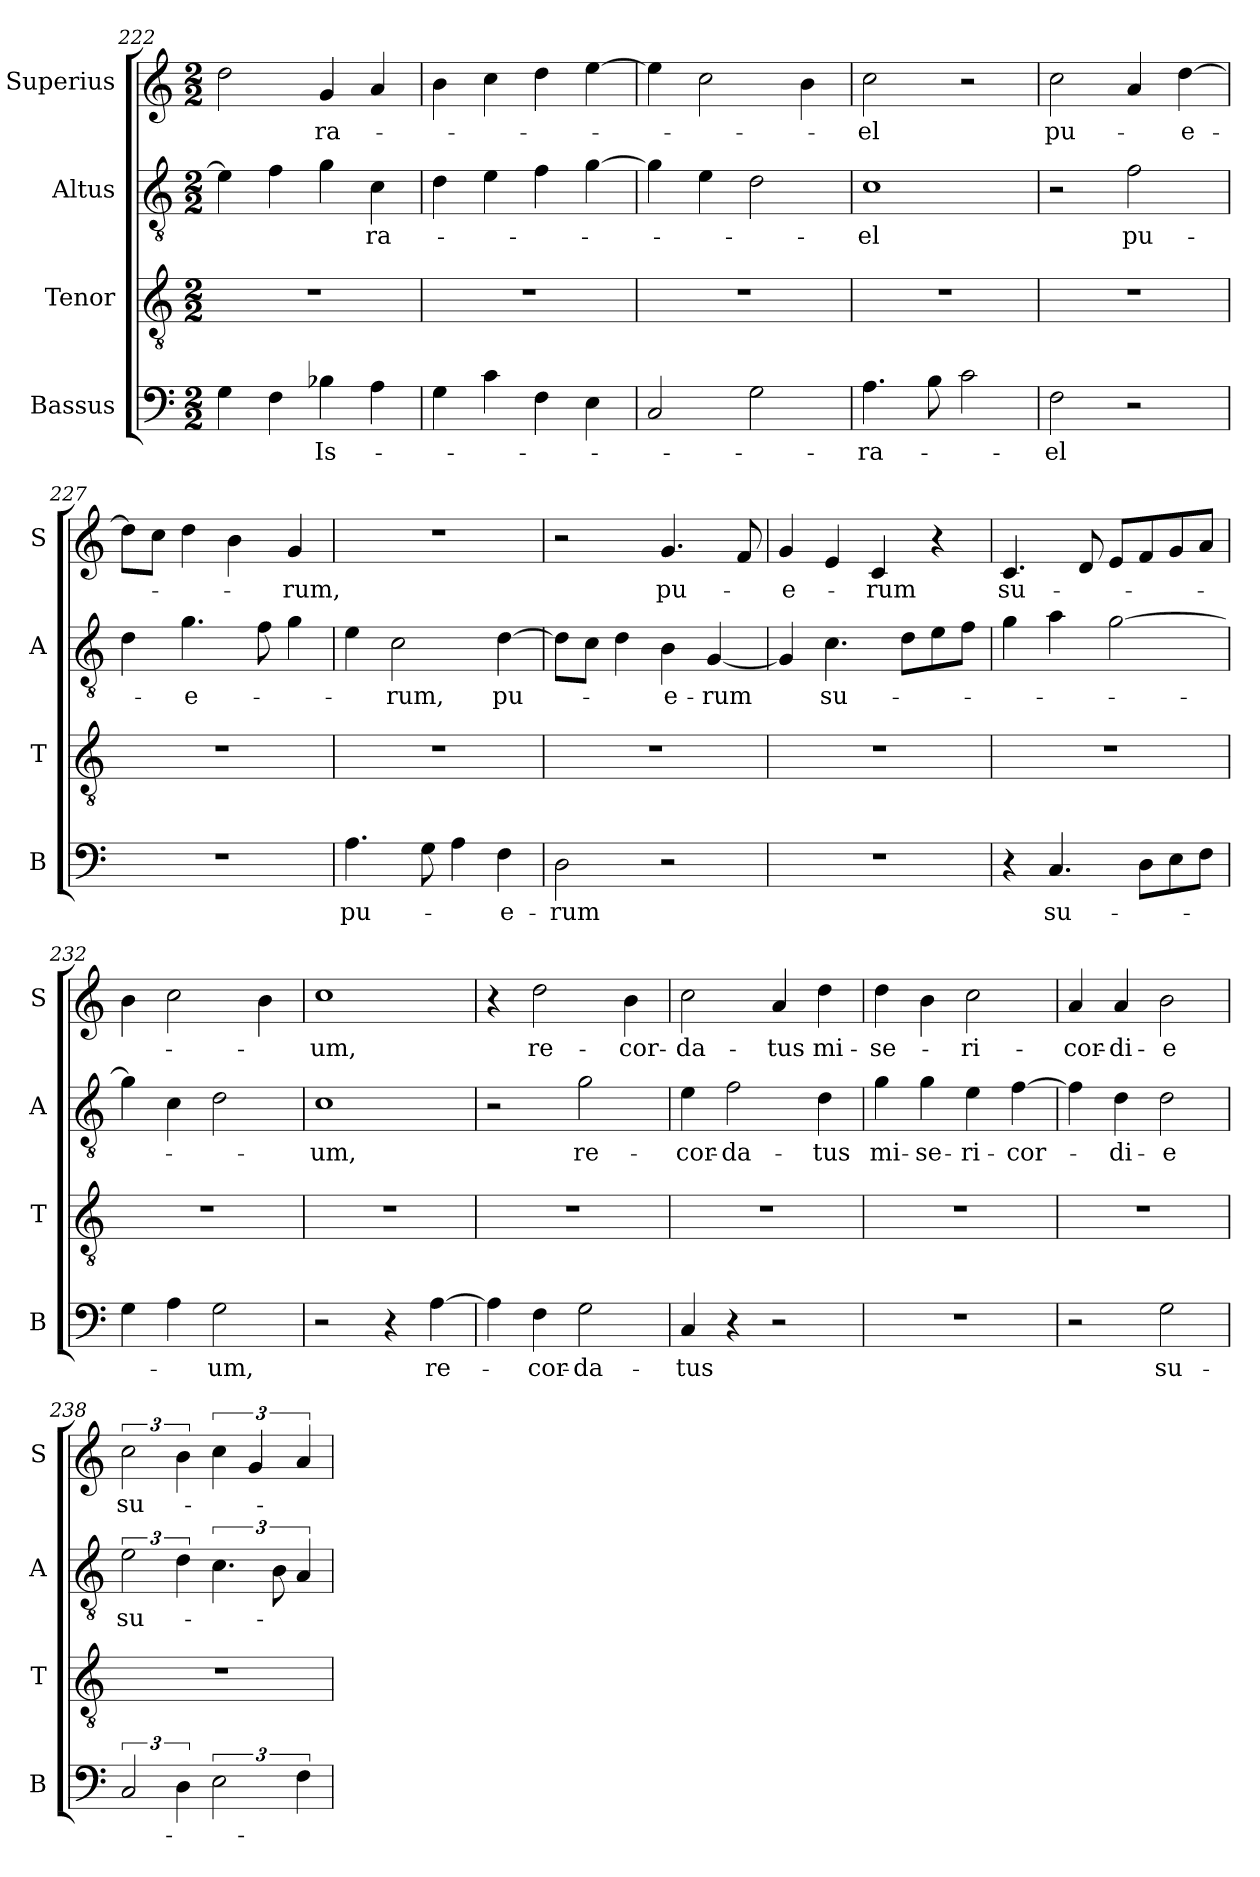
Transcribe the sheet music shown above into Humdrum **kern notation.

**kern	**text	**kern	**kern	**text	**kern	**text
*part4	*part4	*part3	*part2	*part2	*part1	*part1
*staff4	*staff4	*staff3	*staff2	*staff2	*staff1	*staff1
*I"Bassus	*	*I"Tenor	*I"Altus	*	*I"Superius	*
*I'B	*	*I'T	*I'A	*	*I'S	*
*clefF4	*	*clefGv2	*clefGv2	*	*clefG2	*
*k[]	*	*k[]	*k[]	*	*k[]	*
*M2/2	*	*M2/2	*M2/2	*	*M2/2	*
=222	=222	=222	=222	=222	=222	=222
4G	.	1r	4e]	.	2dd	.
4F	.	.	4f	.	.	.
4B-X	Is-	.	4g	.	4g	-ra-
4A	.	.	4c	-ra-	4a	.
=223	=223	=223	=223	=223	=223	=223
4G	.	1r	4d	.	4b	.
4c	.	.	4e	.	4cc	.
4F	.	.	4f	.	4dd	.
4E	.	.	[4g	.	[4ee	.
=224	=224	=224	=224	=224	=224	=224
2C	.	1r	4g]	.	4ee]	.
.	.	.	4e	.	2cc	.
2G	.	.	2d	.	.	.
.	.	.	.	.	4b	.
=225	=225	=225	=225	=225	=225	=225
4.A	-ra-	1r	1c	-el	2cc	-el
8B	.	.	.	.	.	.
2c	.	.	.	.	2r	.
=226	=226	=226	=226	=226	=226	=226
2F	-el	1r	2r	.	2cc	pu-
2r	.	.	2f	pu-	4a	.
.	.	.	.	.	[4dd	-e-
=227	=227	=227	=227	=227	=227	=227
1r	.	1r	4d	.	8ddL]	.
.	.	.	.	.	8ccJ	.
.	.	.	4.g	-e-	4dd	.
.	.	.	.	.	4b	.
.	.	.	8f	.	.	.
.	.	.	4g	.	4g	-rum,
=228	=228	=228	=228	=228	=228	=228
4.A	pu-	1r	4e	.	1r	.
.	.	.	2c	-rum,	.	.
8G	.	.	.	.	.	.
4A	.	.	.	.	.	.
!	!	!	!	!LO:LY:i	!	!
4F	-e-	.	[4d	pu-	.	.
=229	=229	=229	=229	=229	=229	=229
2D	-rum	1r	8dL]	.	2r	.
.	.	.	8cJ	.	.	.
.	.	.	4d	.	.	.
!	!	!	!	!LO:LY:i	!	!LO:LY:i
2r	.	.	4B	-e-	4.g	pu-
!	!	!	!	!LO:LY:i	!	!
.	.	.	[4G	-rum	.	.
.	.	.	.	.	8f	.
=230	=230	=230	=230	=230	=230	=230
!	!	!	!	!	!	!LO:LY:i
1r	.	1r	4G]	.	4g	-e-
.	.	.	4.c	su-	4e	.
!	!	!	!	!	!	!LO:LY:i
.	.	.	.	.	4c	-rum
.	.	.	8dL	.	.	.
.	.	.	8e	.	4r	.
.	.	.	8fJ	.	.	.
=231	=231	=231	=231	=231	=231	=231
4r	.	1r	4g	.	4.c	su-
4.C	su-	.	4a	.	.	.
.	.	.	.	.	8d	.
.	.	.	[2g	.	8eL	.
8DL	.	.	.	.	8f	.
8E	.	.	.	.	8g	.
8FJ	.	.	.	.	8aJ	.
=232	=232	=232	=232	=232	=232	=232
4G	.	1r	4g]	.	4b	.
4A	.	.	4c	.	2cc	.
2G	-um,	.	2d	.	.	.
.	.	.	.	.	4b	.
=233	=233	=233	=233	=233	=233	=233
2r	.	1r	1c	-um,	1cc	-um,
4r	.	.	.	.	.	.
[4A	re-	.	.	.	.	.
=234	=234	=234	=234	=234	=234	=234
4A]	.	1r	2r	.	4r	.
4F	-cor-	.	.	.	2dd	re-
2G	-da-	.	2g	re-	.	.
.	.	.	.	.	4b	-cor-
=235	=235	=235	=235	=235	=235	=235
4C	-tus	1r	4e	-cor-	2cc	-da-
4r	.	.	2f	-da-	.	.
2r	.	.	.	.	4a	-tus
.	.	.	4d	-tus	4dd	mi-
=236	=236	=236	=236	=236	=236	=236
1r	.	1r	4g	mi-	4dd	-se-
.	.	.	4g	-se-	4b	.
.	.	.	4e	-ri-	2cc	-ri-
.	.	.	[4f	-cor-	.	.
=237	=237	=237	=237	=237	=237	=237
2r	.	1r	4f]	.	4a	-cor-
.	.	.	4d	-di-	4a	-di-
2G	su-	.	2d	-e	2b	-e
=238	=238	=238	=238	=238	=238	=238
3C	.	1r	3e	su-	3cc	su-
6D	.	.	6d	.	6b	.
3E	.	.	6.c	.	6cc	.
.	.	.	.	.	6g	.
.	.	.	12B	.	.	.
6F	.	.	6A	.	6a	.
=	=	=	=	=	=	=
*-	*-	*-	*-	*-	*-	*-
